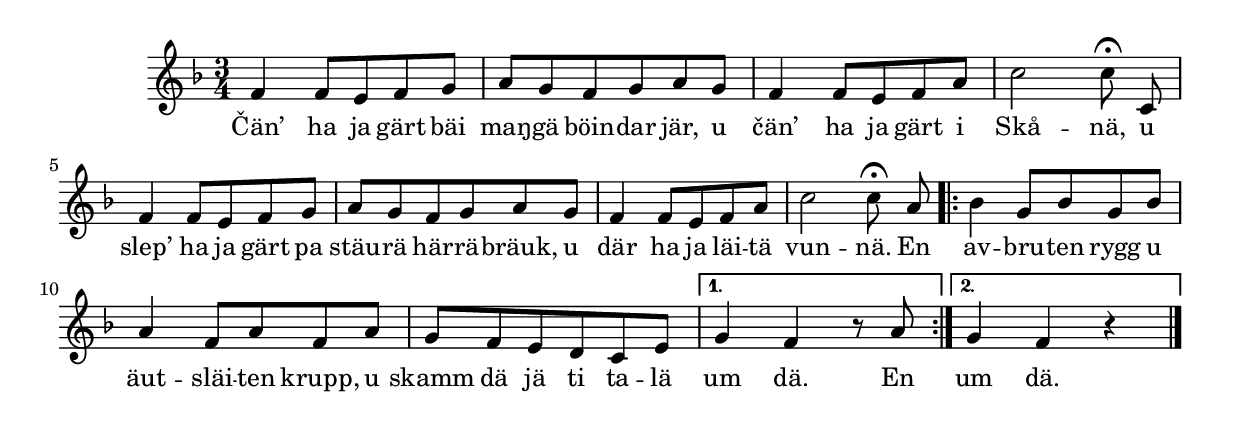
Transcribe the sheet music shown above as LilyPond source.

{
\time 3/4
\key f \major

 f'4 f'8 e' f' g'  | 
 a' g' f' g' a' g'  | 
 f'4 f'8 e' f' a'  | 
 c''2 c''8-\fermata\noBeam c'  | 
 f'4 f'8 e' f' g'  | 
 a' g' f' g' a' g'  | 
 f'4 f'8 e' f' a'  | 
 c''2 c''8-\fermata\noBeam a' 
\repeat volta 2 { 
 bes'4 g'8 bes' g' bes'  | 
 a'4 f'8 a' f' a'  | 
 g' f' e' d' c' e'  | 
  } 
\alternative { 
 {  g'4 f' r8 a'   |
 } %( endrepeat )% 
 
 { % beginalt
 g'4 f' r  }} 
 \bar "|." |
 }
 \addlyrics {
     Čän’ ha ja gärt bäi maŋ -- gä böin -- dar jär, u čän’ ha ja gärt i
     Skå -- nä, u slep’ ha ja gärt pa stäu -- rä här -- rä -- bräuk, u
     där ha ja läi -- tä vun -- nä. En av -- bru -- ten rygg u äut -- släi -- ten krupp, u
     skamm dä jä ti ta -- lä um dä. En um dä.
}
